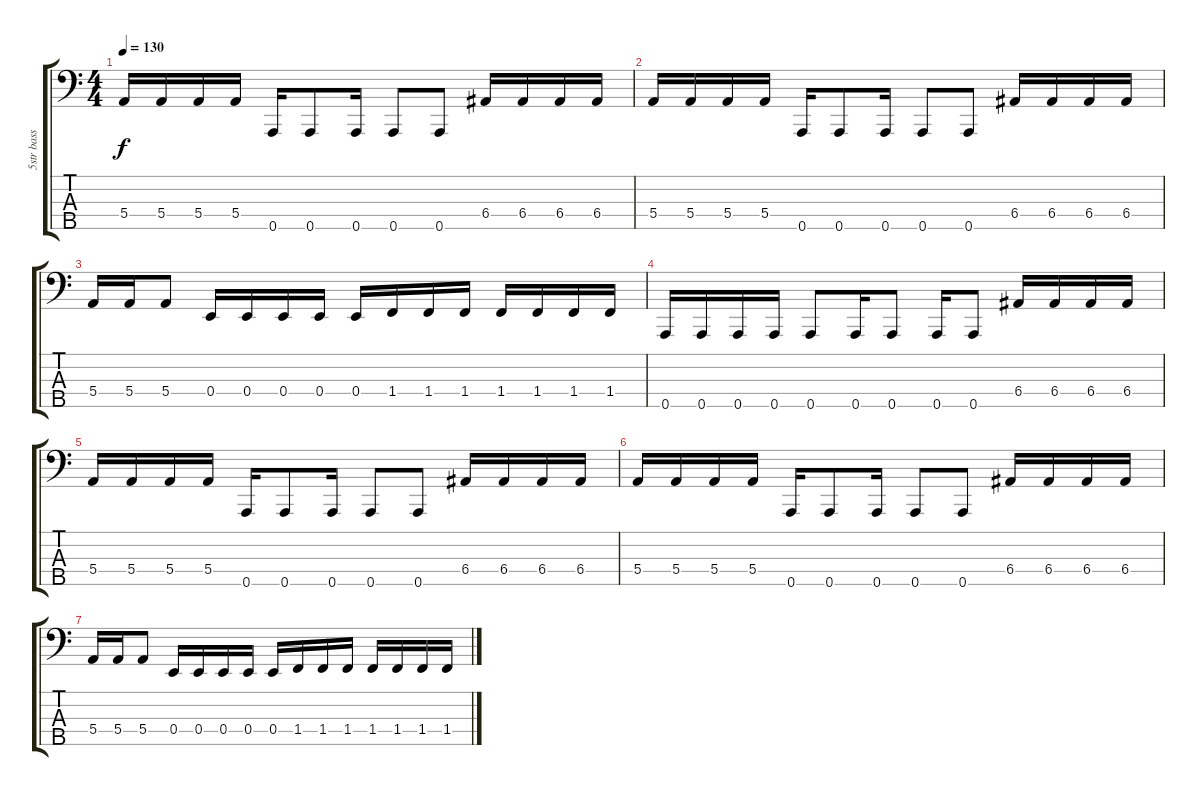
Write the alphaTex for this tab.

\track ("5str bass" "5str bass") {instrument electricbasspick}
\staff {score tabs}
\tuning (G2 D2 A1 E1 A0) {hide}
\ts (4 4)
\tempo 130
\clef f4
\ks c
5.4.16{dy f} 5.4.16 5.4.16 5.4.16 0.5.16 0.5.8 0.5.16 0.5.8 0.5.8 6.4.16 6.4.16 6.4.16 6.4.16 |
5.4.16 5.4.16 5.4.16 5.4.16 0.5.16 0.5.8 0.5.16 0.5.8 0.5.8 6.4.16 6.4.16 6.4.16 6.4.16 |
5.4.16 5.4.16 5.4.8 0.4.16 0.4.16 0.4.16 0.4.16 0.4.16 1.4.16 1.4.16 1.4.16 1.4.16 1.4.16 1.4.16 1.4.16 |
0.5.16 0.5.16 0.5.16 0.5.16 0.5.8 0.5.16 0.5.8 0.5.16 0.5.8 6.4.16 6.4.16 6.4.16 6.4.16 |
5.4.16 5.4.16 5.4.16 5.4.16 0.5.16 0.5.8 0.5.16 0.5.8 0.5.8 6.4.16 6.4.16 6.4.16 6.4.16 |
5.4.16 5.4.16 5.4.16 5.4.16 0.5.16 0.5.8 0.5.16 0.5.8 0.5.8 6.4.16 6.4.16 6.4.16 6.4.16 |
5.4.16 5.4.16 5.4.8 0.4.16 0.4.16 0.4.16 0.4.16 0.4.16 1.4.16 1.4.16 1.4.16 1.4.16 1.4.16 1.4.16 1.4.16
